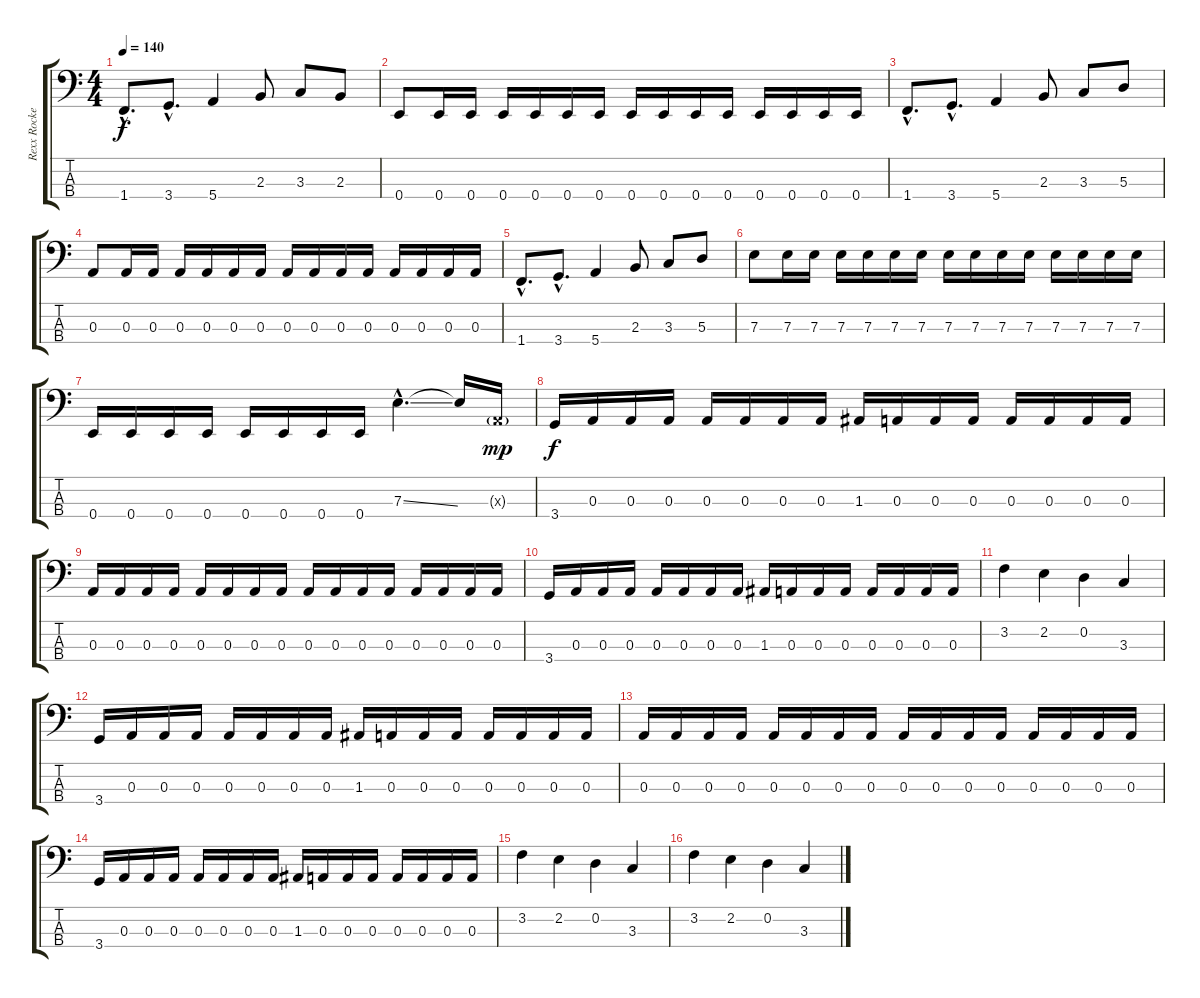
\track ("Rexx Rocker" "Rexx Rocke") {instrument electricbasspick}
\staff {score tabs}
\tuning (G2 D2 A1 E1) {hide}
\ts (4 4)
\tempo 140
\clef f4
\ks c
1.4{hac}.8{d dy f} 3.4{hac}.8{d} 5.4.4 2.3.8 3.3.8 2.3.8 |
0.4.8 0.4.16 0.4.16 0.4.16 0.4.16 0.4.16 0.4.16 0.4.16 0.4.16 0.4.16 0.4.16 0.4.16 0.4.16 0.4.16 0.4.16 |
1.4{hac}.8{d} 3.4{hac}.8{d} 5.4.4 2.3.8 3.3.8 5.3.8 |
0.3.8 0.3.16 0.3.16 0.3.16 0.3.16 0.3.16 0.3.16 0.3.16 0.3.16 0.3.16 0.3.16 0.3.16 0.3.16 0.3.16 0.3.16 |
1.4{hac}.8{d} 3.4{hac}.8{d} 5.4.4 2.3.8 3.3.8 5.3.8 |
7.3.8 7.3.16 7.3.16 7.3.16 7.3.16 7.3.16 7.3.16 7.3.16 7.3.16 7.3.16 7.3.16 7.3.16 7.3.16 7.3.16 7.3.16 |
0.4.16 0.4.16 0.4.16 0.4.16 0.4.16 0.4.16 0.4.16 0.4.16 7.3{ss hac}.4{d} 7.3{t}.16 0.3{g x}.16{dy mp} |
3.4.16{dy f} 0.3.16 0.3.16 0.3.16 0.3.16 0.3.16 0.3.16 0.3.16 1.3.16 0.3.16 0.3.16 0.3.16 0.3.16 0.3.16 0.3.16 0.3.16 |
0.3.16 0.3.16 0.3.16 0.3.16 0.3.16 0.3.16 0.3.16 0.3.16 0.3.16 0.3.16 0.3.16 0.3.16 0.3.16 0.3.16 0.3.16 0.3.16 |
3.4.16 0.3.16 0.3.16 0.3.16 0.3.16 0.3.16 0.3.16 0.3.16 1.3.16 0.3.16 0.3.16 0.3.16 0.3.16 0.3.16 0.3.16 0.3.16 |
3.2.4 2.2.4 0.2.4 3.3.4 |
3.4.16 0.3.16 0.3.16 0.3.16 0.3.16 0.3.16 0.3.16 0.3.16 1.3.16 0.3.16 0.3.16 0.3.16 0.3.16 0.3.16 0.3.16 0.3.16 |
0.3.16 0.3.16 0.3.16 0.3.16 0.3.16 0.3.16 0.3.16 0.3.16 0.3.16 0.3.16 0.3.16 0.3.16 0.3.16 0.3.16 0.3.16 0.3.16 |
3.4.16 0.3.16 0.3.16 0.3.16 0.3.16 0.3.16 0.3.16 0.3.16 1.3.16 0.3.16 0.3.16 0.3.16 0.3.16 0.3.16 0.3.16 0.3.16 |
3.2.4 2.2.4 0.2.4 3.3.4 |
3.2.4 2.2.4 0.2.4 3.3.4
